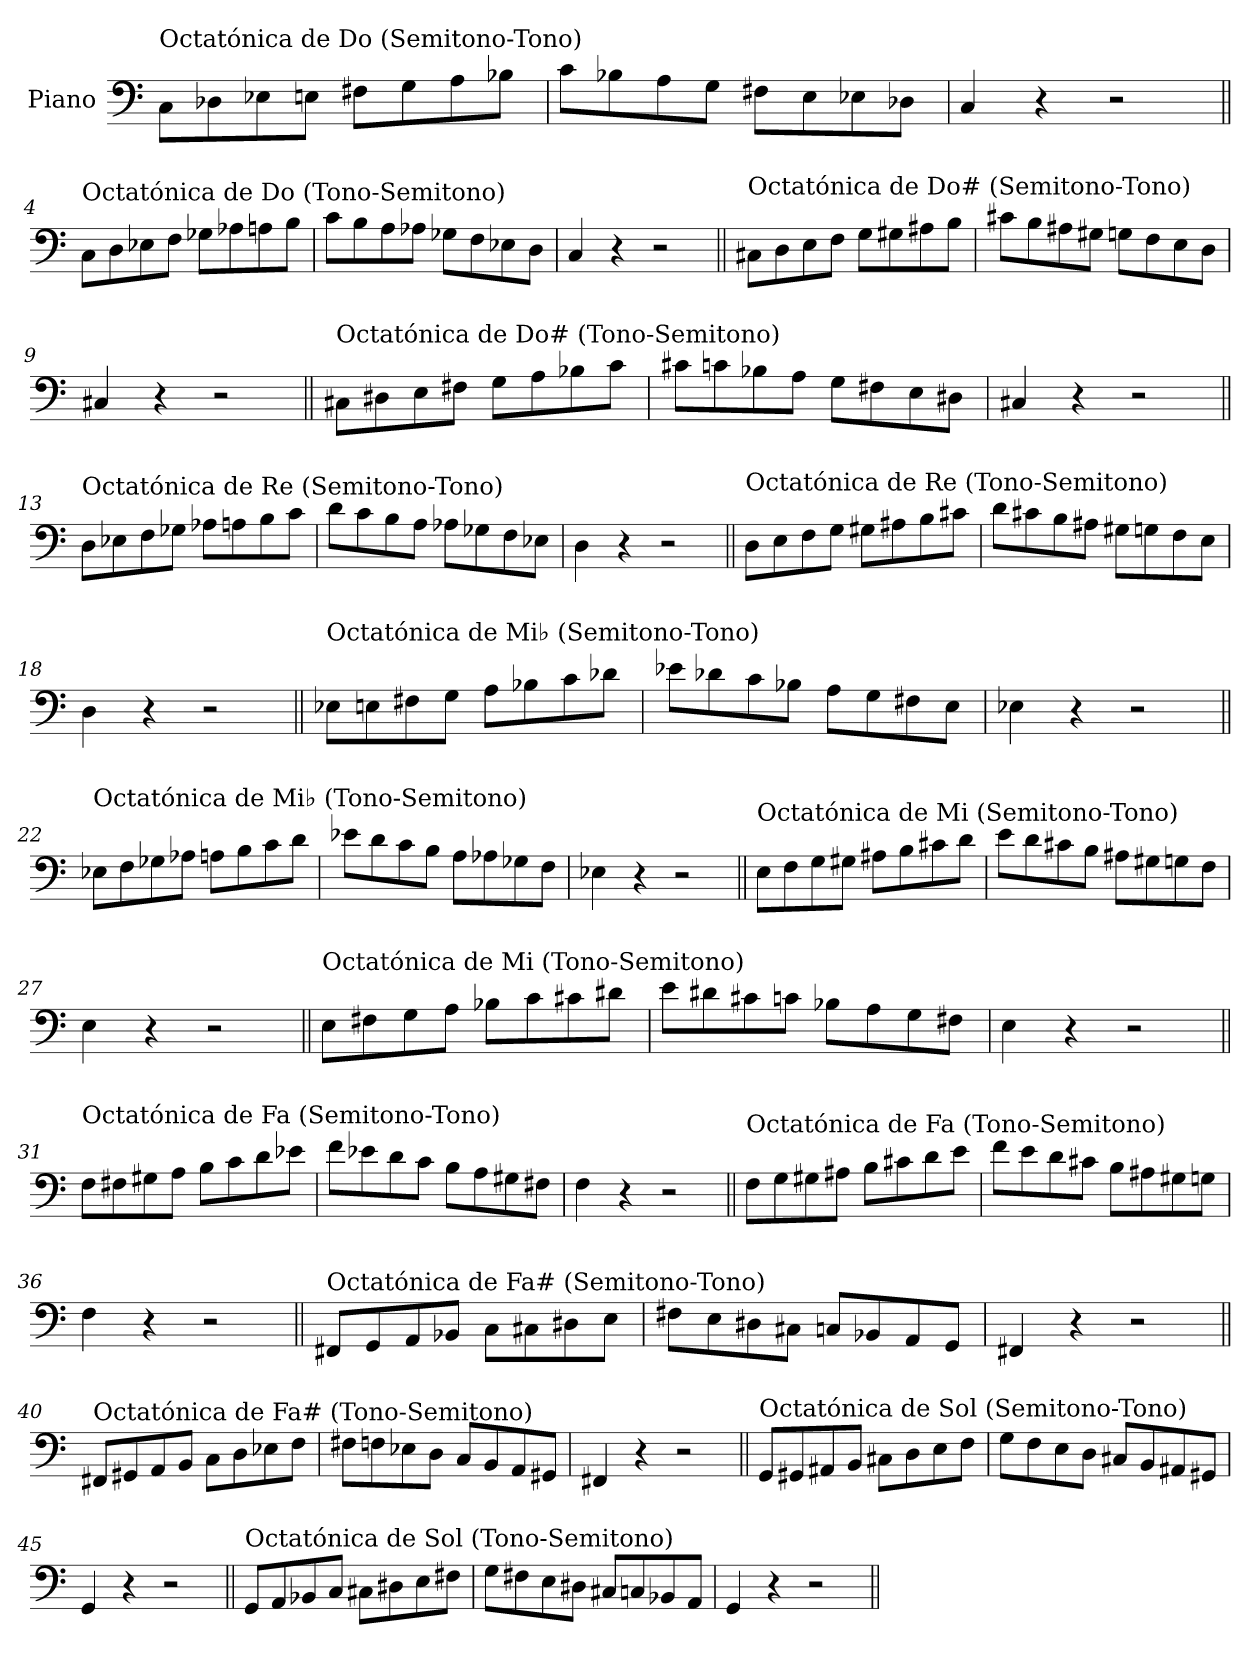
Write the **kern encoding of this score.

**kern
*part1
*staff1
*I"Piano
*I'Pno.
*clefF4
*k[]
=1
!LO:TX:a:t=Octatónica de Do (Semitono-Tono)
8C\L
8D-X\
8E-X\
8En\J
8F#X\L
8G\
8A\
8B-X\J
=2
8c\L
8B-X\
8A\
8G\J
8F#X\L
8E\
8E-X\
8D-X\J
=3
4C/
4r
2r
=4||
!LO:TX:a:t=Octatónica de Do (Tono-Semitono)
8C\L
8D\
8E-X\
8F\J
8G-X\L
8A-X\
8An\
8B\J
=5
8c\L
8B\
8A\
8A-X\J
8G-X\L
8F\
8E-X\
8D\J
=6
4C/
4r
2r
!!LO:LB:g=z
=7||
!LO:TX:a:t=Octatónica de Do# (Semitono-Tono)
8C#X\L
8D\
8E\
8F\J
8G\L
8G#X\
8A#X\
8B\J
=8
8c#X\L
8B\
8A#X\
8G#X\J
8Gn\L
8F\
8E\
8D\J
=9
4C#X/
4r
2r
=10||
!LO:TX:a:t=Octatónica de Do# (Tono-Semitono)
8C#X\L
8D#X\
8E\
8F#X\J
8G\L
8A\
8B-X\
8c\J
=11
8c#X\L
8cn\
8B-X\
8A\J
8G\L
8F#X\
8E\
8D#X\J
=12
4C#X/
4r
2r
!!LO:LB:g=z
=13||
!LO:TX:a:t=Octatónica de Re (Semitono-Tono)
8D\L
8E-X\
8F\
8G-X\J
8A-X\L
8An\
8B\
8c\J
=14
8d\L
8c\
8B\
8A\J
8A-X\L
8G-X\
8F\
8E-X\J
=15
4D\
4r
2r
=16||
!LO:TX:a:t=Octatónica de Re (Tono-Semitono)
8D\L
8E\
8F\
8G\J
8G#X\L
8A#X\
8B\
8c#X\J
=17
8d\L
8c#X\
8B\
8A#X\J
8G#X\L
8Gn\
8F\
8E\J
=18
4D\
4r
2r
!!LO:LB:g=z
=19||
!LO:TX:a:t=Octatónica de Mi♭ (Semitono-Tono)
8E-X\L
8En\
8F#X\
8G\J
8A\L
8B-X\
8c\
8d-X\J
=20
8e-X\L
8d-X\
8c\
8B-X\J
8A\L
8G\
8F#X\
8E\J
=21
4E-X\
4r
2r
=22||
!LO:TX:a:t=Octatónica de Mi♭ (Tono-Semitono)
8E-X\L
8F\
8G-X\
8A-X\J
8An\L
8B\
8c\
8d\J
=23
8e-X\L
8d\
8c\
8B\J
8A\L
8A-X\
8G-X\
8F\J
=24
4E-X\
4r
2r
!!LO:LB:g=z
=25||
!LO:TX:a:t=Octatónica de Mi (Semitono-Tono)
8E\L
8F\
8G\
8G#X\J
8A#X\L
8B\
8c#X\
8d\J
=26
8e\L
8d\
8c#X\
8B\J
8A#X\L
8G#X\
8Gn\
8F\J
=27
4E\
4r
2r
=28||
!LO:TX:a:t=Octatónica de Mi (Tono-Semitono)
8E\L
8F#X\
8G\
8A\J
8B-X\L
8c\
8c#X\
8d#X\J
=29
8e\L
8d#X\
8c#X\
8cn\J
8B-X\L
8A\
8G\
8F#X\J
=30
4E\
4r
2r
!!LO:LB:g=z
=31||
!LO:TX:a:t=Octatónica de Fa (Semitono-Tono)
8F\L
8F#X\
8G#X\
8A\J
8B\L
8c\
8d\
8e-X\J
=32
8f\L
8e-X\
8d\
8c\J
8B\L
8A\
8G#X\
8F#X\J
=33
4F\
4r
2r
=34||
!LO:TX:a:t=Octatónica de Fa (Tono-Semitono)
8F\L
8G\
8G#X\
8A#X\J
8B\L
8c#X\
8d\
8e\J
=35
8f\L
8e\
8d\
8c#X\J
8B\L
8A#X\
8G#X\
8Gn\J
=36
4F\
4r
2r
!!LO:PB:g=z
=37||
!LO:TX:a:t=Octatónica de Fa# (Semitono-Tono)
8FF#X/L
8GG/
8AA/
8BB-X/J
8C\L
8C#X\
8D#X\
8E\J
=38
8F#X\L
8E\
8D#X\
8C#X\J
8Cn/L
8BB-X/
8AA/
8GG/J
=39
4FF#X/
4r
2r
=40||
!LO:TX:a:t=Octatónica de Fa# (Tono-Semitono)
8FF#X/L
8GG#X/
8AA/
8BB/J
8C\L
8D\
8E-X\
8F\J
=41
8F#X\L
8Fn\
8E-X\
8D\J
8C/L
8BB/
8AA/
8GG#X/J
=42
4FF#X/
4r
2r
!!LO:LB:g=z
=43||
!LO:TX:a:t=Octatónica de Sol (Semitono-Tono)
8GG/L
8GG#X/
8AA#X/
8BB/J
8C#X\L
8D\
8E\
8F\J
=44
8G\L
8F\
8E\
8D\J
8C#X/L
8BB/
8AA#X/
8GG#X/J
=45
4GG/
4r
2r
=46||
!LO:TX:a:t=Octatónica de Sol (Tono-Semitono)
8GG/L
8AA/
8BB-X/
8C/J
8C#X\L
8D#X\
8E\
8F#X\J
=47
8G\L
8F#X\
8E\
8D#X\J
8C#X/L
8Cn/
8BB-X/
8AA/J
=48
4GG/
4r
2r
=||
*-
